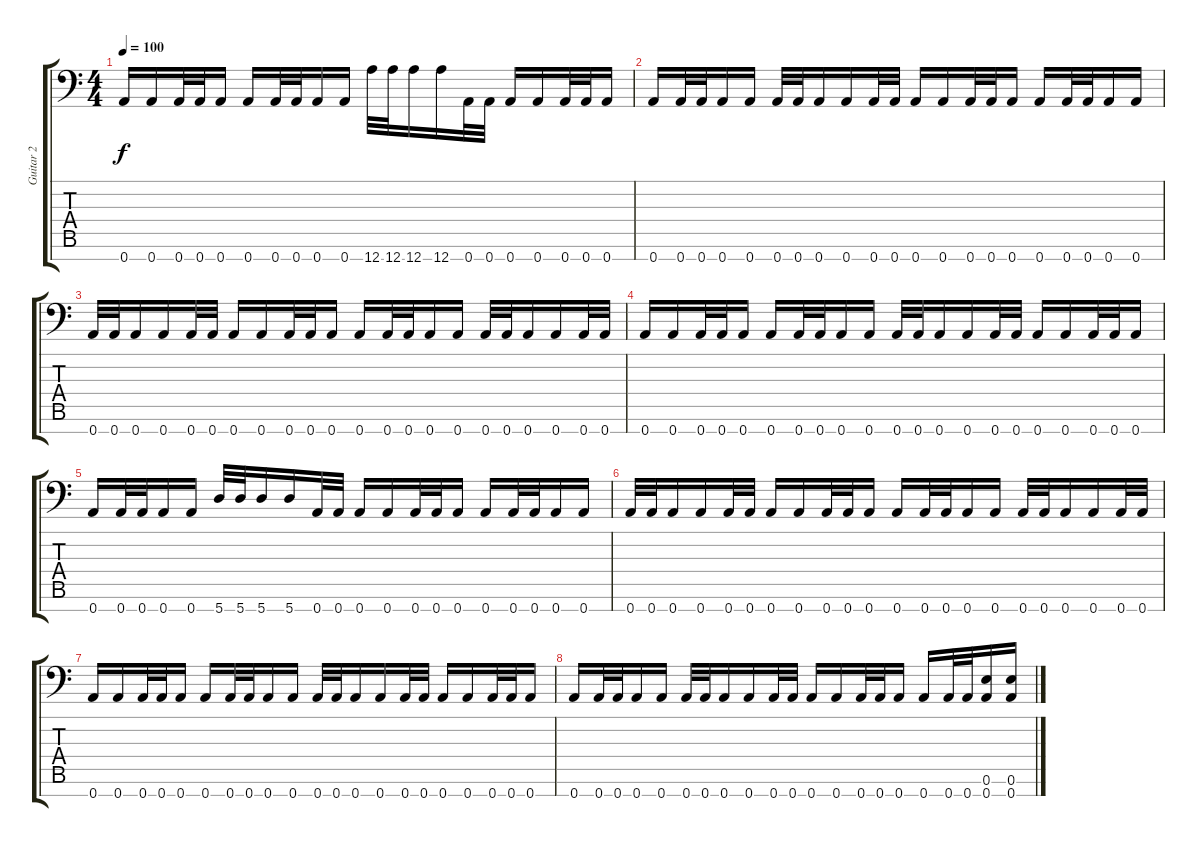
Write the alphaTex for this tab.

\track ("Guitar 2" "Guitar 2") {instrument distortionguitar}
\staff {score tabs}
\tuning (E4 B3 G3 D3 A2 E2 A1) {hide}
\ts (4 4)
\tempo 100
\clef f4
\ks c
0.7.16{dy f} 0.7.16 0.7.32 0.7.32 0.7.16 0.7.16 0.7.32 0.7.32 0.7.16 0.7.16 12.7.32 12.7.32 12.7.16 12.7.16 0.7.32 0.7.32 0.7.16 0.7.16 0.7.32 0.7.32 0.7.16 |
0.7.16 0.7.32 0.7.32 0.7.16 0.7.16 0.7.32 0.7.32 0.7.16 0.7.16 0.7.32 0.7.32 0.7.16 0.7.16 0.7.32 0.7.32 0.7.16 0.7.16 0.7.32 0.7.32 0.7.16 0.7.16 |
0.7.32 0.7.32 0.7.16 0.7.16 0.7.32 0.7.32 0.7.16 0.7.16 0.7.32 0.7.32 0.7.16 0.7.16 0.7.32 0.7.32 0.7.16 0.7.16 0.7.32 0.7.32 0.7.16 0.7.16 0.7.32 0.7.32 |
0.7.16 0.7.16 0.7.32 0.7.32 0.7.16 0.7.16 0.7.32 0.7.32 0.7.16 0.7.16 0.7.32 0.7.32 0.7.16 0.7.16 0.7.32 0.7.32 0.7.16 0.7.16 0.7.32 0.7.32 0.7.16 |
0.7.16 0.7.32 0.7.32 0.7.16 0.7.16 5.7.32 5.7.32 5.7.16 5.7.16 0.7.32 0.7.32 0.7.16 0.7.16 0.7.32 0.7.32 0.7.16 0.7.16 0.7.32 0.7.32 0.7.16 0.7.16 |
0.7.32 0.7.32 0.7.16 0.7.16 0.7.32 0.7.32 0.7.16 0.7.16 0.7.32 0.7.32 0.7.16 0.7.16 0.7.32 0.7.32 0.7.16 0.7.16 0.7.32 0.7.32 0.7.16 0.7.16 0.7.32 0.7.32 |
0.7.16 0.7.16 0.7.32 0.7.32 0.7.16 0.7.16 0.7.32 0.7.32 0.7.16 0.7.16 0.7.32 0.7.32 0.7.16 0.7.16 0.7.32 0.7.32 0.7.16 0.7.16 0.7.32 0.7.32 0.7.16 |
0.7.16 0.7.32 0.7.32 0.7.16 0.7.16 0.7.32 0.7.32 0.7.16 0.7.16 0.7.32 0.7.32 0.7.16 0.7.16 0.7.32 0.7.32 0.7.16 0.7.16 0.7.32 0.7.32 (0.6 0.7).16 (0.6 0.7).16
